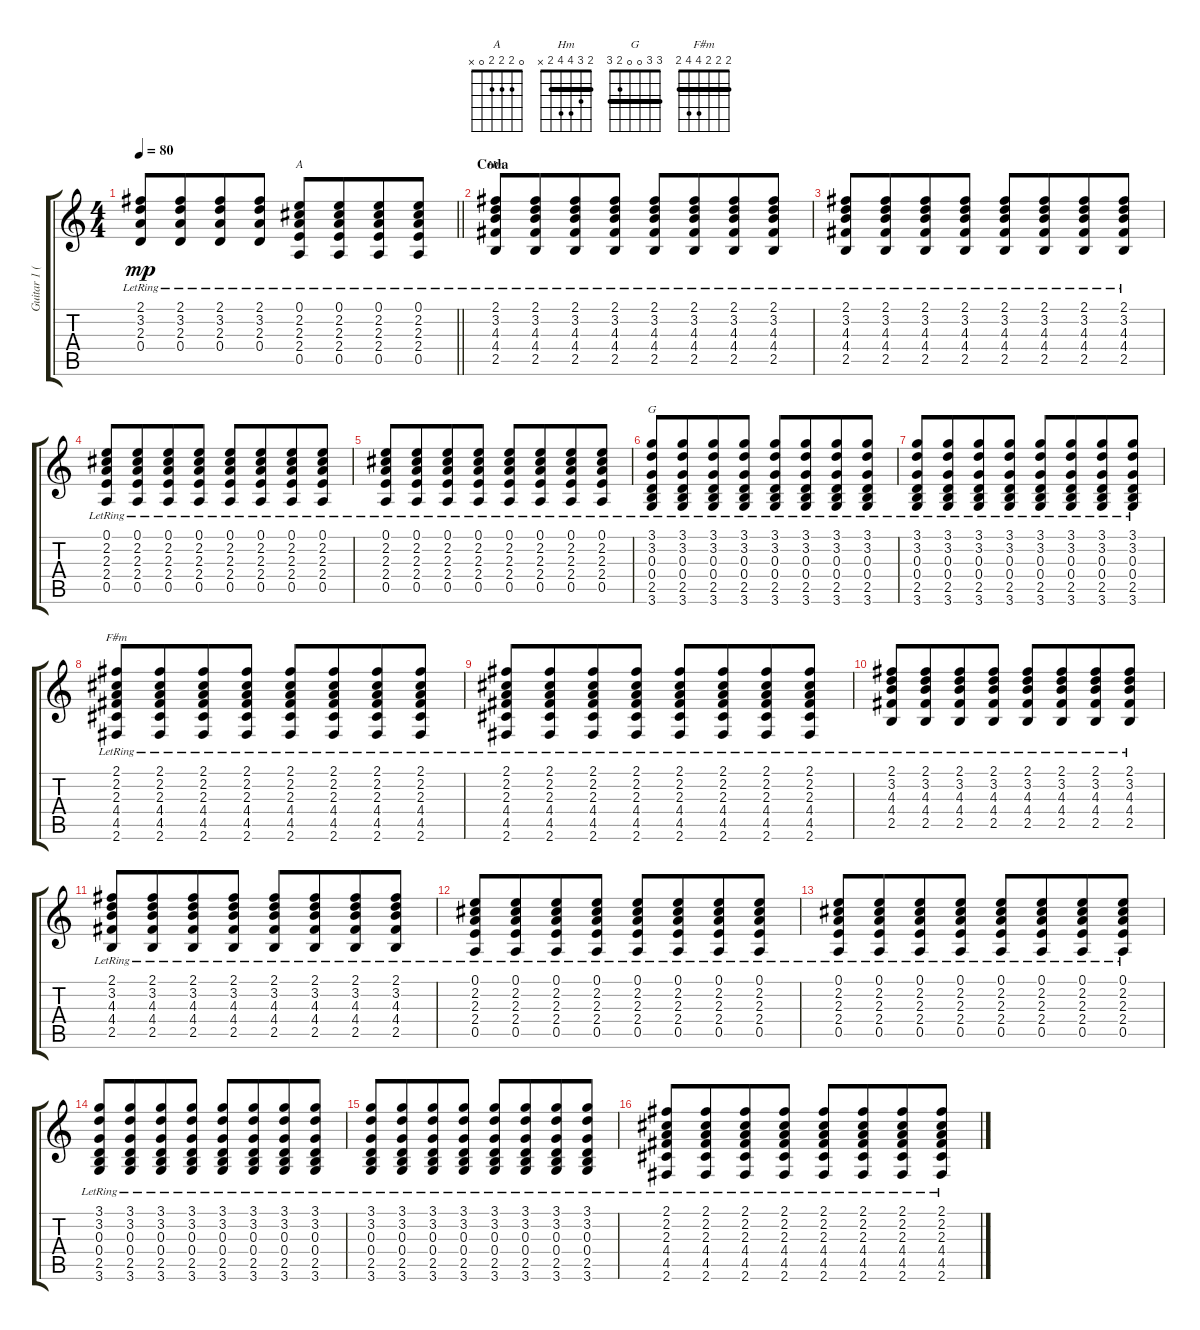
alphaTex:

\track ("Guitar 1 (Acoustic)" "Guitar 1 (") {instrument acousticguitarsteel}
\staff {score tabs}
\tuning (E4 B3 G3 D3 A2 E2) {hide}
\chord ("A" 0 2 2 2 0 x)
\chord ("Hm" 2 3 4 4 2 x) {barre 2}
\chord ("G" 3 3 0 0 2 3) {barre 3}
\chord ("F#m" 2 2 2 4 4 2) {barre 2}
\ts (4 4)
\tempo 80
\clef g2
\barLineRight lightlight
\ks c
(2.1{lr} 3.2{lr} 2.3{lr} 0.4{lr}).8{dy mp} (2.1{lr} 3.2{lr} 2.3{lr} 0.4{lr}).8{beam merge} (2.1{lr} 3.2{lr} 2.3{lr} 0.4{lr}).8 (2.1{lr} 3.2{lr} 2.3{lr} 0.4{lr}).8 (0.1{lr} 2.2{lr} 2.3{lr} 2.4{lr} 0.5{lr}).8{ch "A"} (0.1{lr} 2.2{lr} 2.3{lr} 2.4{lr} 0.5{lr}).8{beam merge} (0.1{lr} 2.2{lr} 2.3{lr} 2.4{lr} 0.5{lr}).8 (0.1{lr} 2.2{lr} 2.3{lr} 2.4{lr} 0.5{lr}).8 |
\section ("" "Coda")
(2.1{lr} 3.2{lr} 4.3{lr} 4.4{lr} 2.5).8{ch "Hm"} (2.1{lr} 3.2{lr} 4.3{lr} 4.4{lr} 2.5).8{beam merge} (2.1{lr} 3.2{lr} 4.3{lr} 4.4{lr} 2.5).8 (2.1{lr} 3.2{lr} 4.3{lr} 4.4{lr} 2.5).8 (2.1{lr} 3.2{lr} 4.3{lr} 4.4{lr} 2.5).8 (2.1{lr} 3.2{lr} 4.3{lr} 4.4{lr} 2.5).8{beam merge} (2.1{lr} 3.2{lr} 4.3{lr} 4.4{lr} 2.5).8 (2.1{lr} 3.2{lr} 4.3{lr} 4.4{lr} 2.5).8 |
(2.1{lr} 3.2{lr} 4.3{lr} 4.4{lr} 2.5).8 (2.1{lr} 3.2{lr} 4.3{lr} 4.4{lr} 2.5).8{beam merge} (2.1{lr} 3.2{lr} 4.3{lr} 4.4{lr} 2.5).8 (2.1{lr} 3.2{lr} 4.3{lr} 4.4{lr} 2.5).8 (2.1{lr} 3.2{lr} 4.3{lr} 4.4{lr} 2.5).8 (2.1{lr} 3.2{lr} 4.3{lr} 4.4{lr} 2.5).8{beam merge} (2.1{lr} 3.2{lr} 4.3{lr} 4.4{lr} 2.5).8 (2.1{lr} 3.2{lr} 4.3{lr} 4.4{lr} 2.5{lr}).8 |
(0.1{lr} 2.2{lr} 2.3{lr} 2.4{lr} 0.5{lr}).8 (0.1{lr} 2.2{lr} 2.3{lr} 2.4{lr} 0.5{lr}).8{beam merge} (0.1{lr} 2.2{lr} 2.3{lr} 2.4{lr} 0.5{lr}).8 (0.1{lr} 2.2{lr} 2.3{lr} 2.4{lr} 0.5{lr}).8 (0.1{lr} 2.2{lr} 2.3{lr} 2.4{lr} 0.5{lr}).8 (0.1{lr} 2.2{lr} 2.3{lr} 2.4{lr} 0.5{lr}).8{beam merge} (0.1{lr} 2.2{lr} 2.3{lr} 2.4{lr} 0.5{lr}).8 (0.1{lr} 2.2{lr} 2.3{lr} 2.4{lr} 0.5{lr}).8 |
(0.1{lr} 2.2{lr} 2.3{lr} 2.4{lr} 0.5{lr}).8 (0.1{lr} 2.2{lr} 2.3{lr} 2.4{lr} 0.5{lr}).8{beam merge} (0.1{lr} 2.2{lr} 2.3{lr} 2.4{lr} 0.5{lr}).8 (0.1{lr} 2.2{lr} 2.3{lr} 2.4{lr} 0.5{lr}).8 (0.1{lr} 2.2{lr} 2.3{lr} 2.4{lr} 0.5{lr}).8 (0.1{lr} 2.2{lr} 2.3{lr} 2.4{lr} 0.5{lr}).8{beam merge} (0.1{lr} 2.2{lr} 2.3{lr} 2.4{lr} 0.5{lr}).8 (0.1{lr} 2.2{lr} 2.3{lr} 2.4{lr} 0.5{lr}).8 |
(3.1{lr} 3.2{lr} 0.3{lr} 0.4{lr} 2.5{lr} 3.6{lr}).8{ch "G"} (3.1{lr} 3.2{lr} 0.3{lr} 0.4{lr} 2.5{lr} 3.6{lr}).8{beam merge} (3.1{lr} 3.2{lr} 0.3{lr} 0.4{lr} 2.5{lr} 3.6{lr}).8 (3.1{lr} 3.2{lr} 0.3{lr} 0.4{lr} 2.5{lr} 3.6{lr}).8 (3.1{lr} 3.2{lr} 0.3{lr} 0.4{lr} 2.5{lr} 3.6{lr}).8 (3.1{lr} 3.2{lr} 0.3{lr} 0.4{lr} 2.5{lr} 3.6{lr}).8{beam merge} (3.1{lr} 3.2{lr} 0.3{lr} 0.4{lr} 2.5{lr} 3.6{lr}).8 (3.1{lr} 3.2{lr} 0.3{lr} 0.4{lr} 2.5{lr} 3.6{lr}).8 |
(3.1{lr} 3.2{lr} 0.3{lr} 0.4{lr} 2.5{lr} 3.6{lr}).8 (3.1{lr} 3.2{lr} 0.3{lr} 0.4{lr} 2.5{lr} 3.6{lr}).8{beam merge} (3.1{lr} 3.2{lr} 0.3{lr} 0.4{lr} 2.5{lr} 3.6{lr}).8 (3.1{lr} 3.2{lr} 0.3{lr} 0.4{lr} 2.5{lr} 3.6{lr}).8 (3.1{lr} 3.2{lr} 0.3{lr} 0.4{lr} 2.5{lr} 3.6{lr}).8 (3.1{lr} 3.2{lr} 0.3{lr} 0.4{lr} 2.5{lr} 3.6{lr}).8{beam merge} (3.1{lr} 3.2{lr} 0.3{lr} 0.4{lr} 2.5{lr} 3.6{lr}).8 (3.1{lr} 3.2{lr} 0.3{lr} 0.4{lr} 2.5{lr} 3.6{lr}).8 |
(2.1{lr} 2.2{lr} 2.3{lr} 4.4{lr} 4.5{lr} 2.6{lr}).8{ch "F#m"} (2.1{lr} 2.2{lr} 2.3{lr} 4.4{lr} 4.5{lr} 2.6{lr}).8{beam merge} (2.1{lr} 2.2{lr} 2.3{lr} 4.4{lr} 4.5{lr} 2.6{lr}).8 (2.1{lr} 2.2{lr} 2.3{lr} 4.4{lr} 4.5{lr} 2.6{lr}).8 (2.1{lr} 2.2{lr} 2.3{lr} 4.4{lr} 4.5{lr} 2.6{lr}).8 (2.1{lr} 2.2{lr} 2.3{lr} 4.4{lr} 4.5{lr} 2.6{lr}).8{beam merge} (2.1{lr} 2.2{lr} 2.3{lr} 4.4{lr} 4.5{lr} 2.6{lr}).8 (2.1{lr} 2.2{lr} 2.3{lr} 4.4{lr} 4.5{lr} 2.6{lr}).8 |
(2.1{lr} 2.2{lr} 2.3{lr} 4.4{lr} 4.5{lr} 2.6{lr}).8 (2.1{lr} 2.2{lr} 2.3{lr} 4.4{lr} 4.5{lr} 2.6{lr}).8{beam merge} (2.1{lr} 2.2{lr} 2.3{lr} 4.4{lr} 4.5{lr} 2.6{lr}).8 (2.1{lr} 2.2{lr} 2.3{lr} 4.4{lr} 4.5{lr} 2.6{lr}).8 (2.1{lr} 2.2{lr} 2.3{lr} 4.4{lr} 4.5{lr} 2.6{lr}).8 (2.1{lr} 2.2{lr} 2.3{lr} 4.4{lr} 4.5{lr} 2.6{lr}).8{beam merge} (2.1{lr} 2.2{lr} 2.3{lr} 4.4{lr} 4.5{lr} 2.6{lr}).8 (2.1{lr} 2.2{lr} 2.3{lr} 4.4{lr} 4.5{lr} 2.6{lr}).8 |
(2.1{lr} 3.2{lr} 4.3{lr} 4.4{lr} 2.5{lr}).8 (2.1{lr} 3.2{lr} 4.3{lr} 4.4{lr} 2.5{lr}).8{beam merge} (2.1{lr} 3.2{lr} 4.3{lr} 4.4{lr} 2.5{lr}).8 (2.1{lr} 3.2{lr} 4.3{lr} 4.4{lr} 2.5{lr}).8 (2.1{lr} 3.2{lr} 4.3{lr} 4.4{lr} 2.5{lr}).8 (2.1{lr} 3.2{lr} 4.3{lr} 4.4{lr} 2.5{lr}).8{beam merge} (2.1{lr} 3.2{lr} 4.3{lr} 4.4{lr} 2.5{lr}).8 (2.1{lr} 3.2{lr} 4.3{lr} 4.4{lr} 2.5{lr}).8 |
(2.1{lr} 3.2{lr} 4.3{lr} 4.4{lr} 2.5{lr}).8 (2.1{lr} 3.2{lr} 4.3{lr} 4.4{lr} 2.5{lr}).8{beam merge} (2.1{lr} 3.2{lr} 4.3{lr} 4.4{lr} 2.5{lr}).8 (2.1{lr} 3.2{lr} 4.3{lr} 4.4{lr} 2.5{lr}).8 (2.1{lr} 3.2{lr} 4.3{lr} 4.4{lr} 2.5{lr}).8 (2.1{lr} 3.2{lr} 4.3{lr} 4.4{lr} 2.5{lr}).8{beam merge} (2.1{lr} 3.2{lr} 4.3{lr} 4.4{lr} 2.5{lr}).8 (2.1{lr} 3.2{lr} 4.3{lr} 4.4{lr} 2.5{lr}).8 |
(0.1{lr} 2.2{lr} 2.3{lr} 2.4{lr} 0.5{lr}).8 (0.1{lr} 2.2{lr} 2.3{lr} 2.4{lr} 0.5{lr}).8{beam merge} (0.1{lr} 2.2{lr} 2.3{lr} 2.4{lr} 0.5{lr}).8 (0.1{lr} 2.2{lr} 2.3{lr} 2.4{lr} 0.5{lr}).8 (0.1{lr} 2.2{lr} 2.3{lr} 2.4{lr} 0.5{lr}).8 (0.1{lr} 2.2{lr} 2.3{lr} 2.4{lr} 0.5{lr}).8{beam merge} (0.1{lr} 2.2{lr} 2.3{lr} 2.4{lr} 0.5{lr}).8 (0.1{lr} 2.2{lr} 2.3{lr} 2.4{lr} 0.5{lr}).8 |
(0.1{lr} 2.2{lr} 2.3{lr} 2.4{lr} 0.5{lr}).8 (0.1{lr} 2.2{lr} 2.3{lr} 2.4{lr} 0.5{lr}).8{beam merge} (0.1{lr} 2.2{lr} 2.3{lr} 2.4{lr} 0.5{lr}).8 (0.1{lr} 2.2{lr} 2.3{lr} 2.4{lr} 0.5{lr}).8 (0.1{lr} 2.2{lr} 2.3{lr} 2.4{lr} 0.5{lr}).8 (0.1{lr} 2.2{lr} 2.3{lr} 2.4{lr} 0.5{lr}).8{beam merge} (0.1{lr} 2.2{lr} 2.3{lr} 2.4{lr} 0.5{lr}).8 (0.1{lr} 2.2{lr} 2.3{lr} 2.4{lr} 0.5{lr}).8 |
(3.1{lr} 3.2{lr} 0.3{lr} 0.4{lr} 2.5{lr} 3.6{lr}).8 (3.1{lr} 3.2{lr} 0.3{lr} 0.4{lr} 2.5{lr} 3.6{lr}).8{beam merge} (3.1{lr} 3.2{lr} 0.3{lr} 0.4{lr} 2.5{lr} 3.6{lr}).8 (3.1{lr} 3.2{lr} 0.3{lr} 0.4{lr} 2.5{lr} 3.6{lr}).8 (3.1{lr} 3.2{lr} 0.3{lr} 0.4{lr} 2.5{lr} 3.6{lr}).8 (3.1{lr} 3.2{lr} 0.3{lr} 0.4{lr} 2.5{lr} 3.6{lr}).8{beam merge} (3.1{lr} 3.2{lr} 0.3{lr} 0.4{lr} 2.5{lr} 3.6{lr}).8 (3.1{lr} 3.2{lr} 0.3{lr} 0.4{lr} 2.5{lr} 3.6{lr}).8 |
(3.1{lr} 3.2{lr} 0.3{lr} 0.4{lr} 2.5{lr} 3.6{lr}).8 (3.1{lr} 3.2{lr} 0.3{lr} 0.4{lr} 2.5{lr} 3.6{lr}).8{beam merge} (3.1{lr} 3.2{lr} 0.3{lr} 0.4{lr} 2.5{lr} 3.6{lr}).8 (3.1{lr} 3.2{lr} 0.3{lr} 0.4{lr} 2.5{lr} 3.6{lr}).8 (3.1{lr} 3.2{lr} 0.3{lr} 0.4{lr} 2.5{lr} 3.6{lr}).8 (3.1{lr} 3.2{lr} 0.3{lr} 0.4{lr} 2.5{lr} 3.6{lr}).8{beam merge} (3.1{lr} 3.2{lr} 0.3{lr} 0.4{lr} 2.5{lr} 3.6{lr}).8 (3.1{lr} 3.2{lr} 0.3{lr} 0.4{lr} 2.5{lr} 3.6{lr}).8 |
(2.1{lr} 2.2{lr} 2.3{lr} 4.4{lr} 4.5{lr} 2.6{lr}).8 (2.1{lr} 2.2{lr} 2.3{lr} 4.4{lr} 4.5{lr} 2.6{lr}).8{beam merge} (2.1{lr} 2.2{lr} 2.3{lr} 4.4{lr} 4.5{lr} 2.6{lr}).8 (2.1{lr} 2.2{lr} 2.3{lr} 4.4{lr} 4.5{lr} 2.6{lr}).8 (2.1{lr} 2.2{lr} 2.3{lr} 4.4{lr} 4.5{lr} 2.6{lr}).8 (2.1{lr} 2.2{lr} 2.3{lr} 4.4{lr} 4.5{lr} 2.6{lr}).8{beam merge} (2.1{lr} 2.2{lr} 2.3{lr} 4.4{lr} 4.5{lr} 2.6{lr}).8 (2.1{lr} 2.2{lr} 2.3{lr} 4.4{lr} 4.5{lr} 2.6{lr}).8
